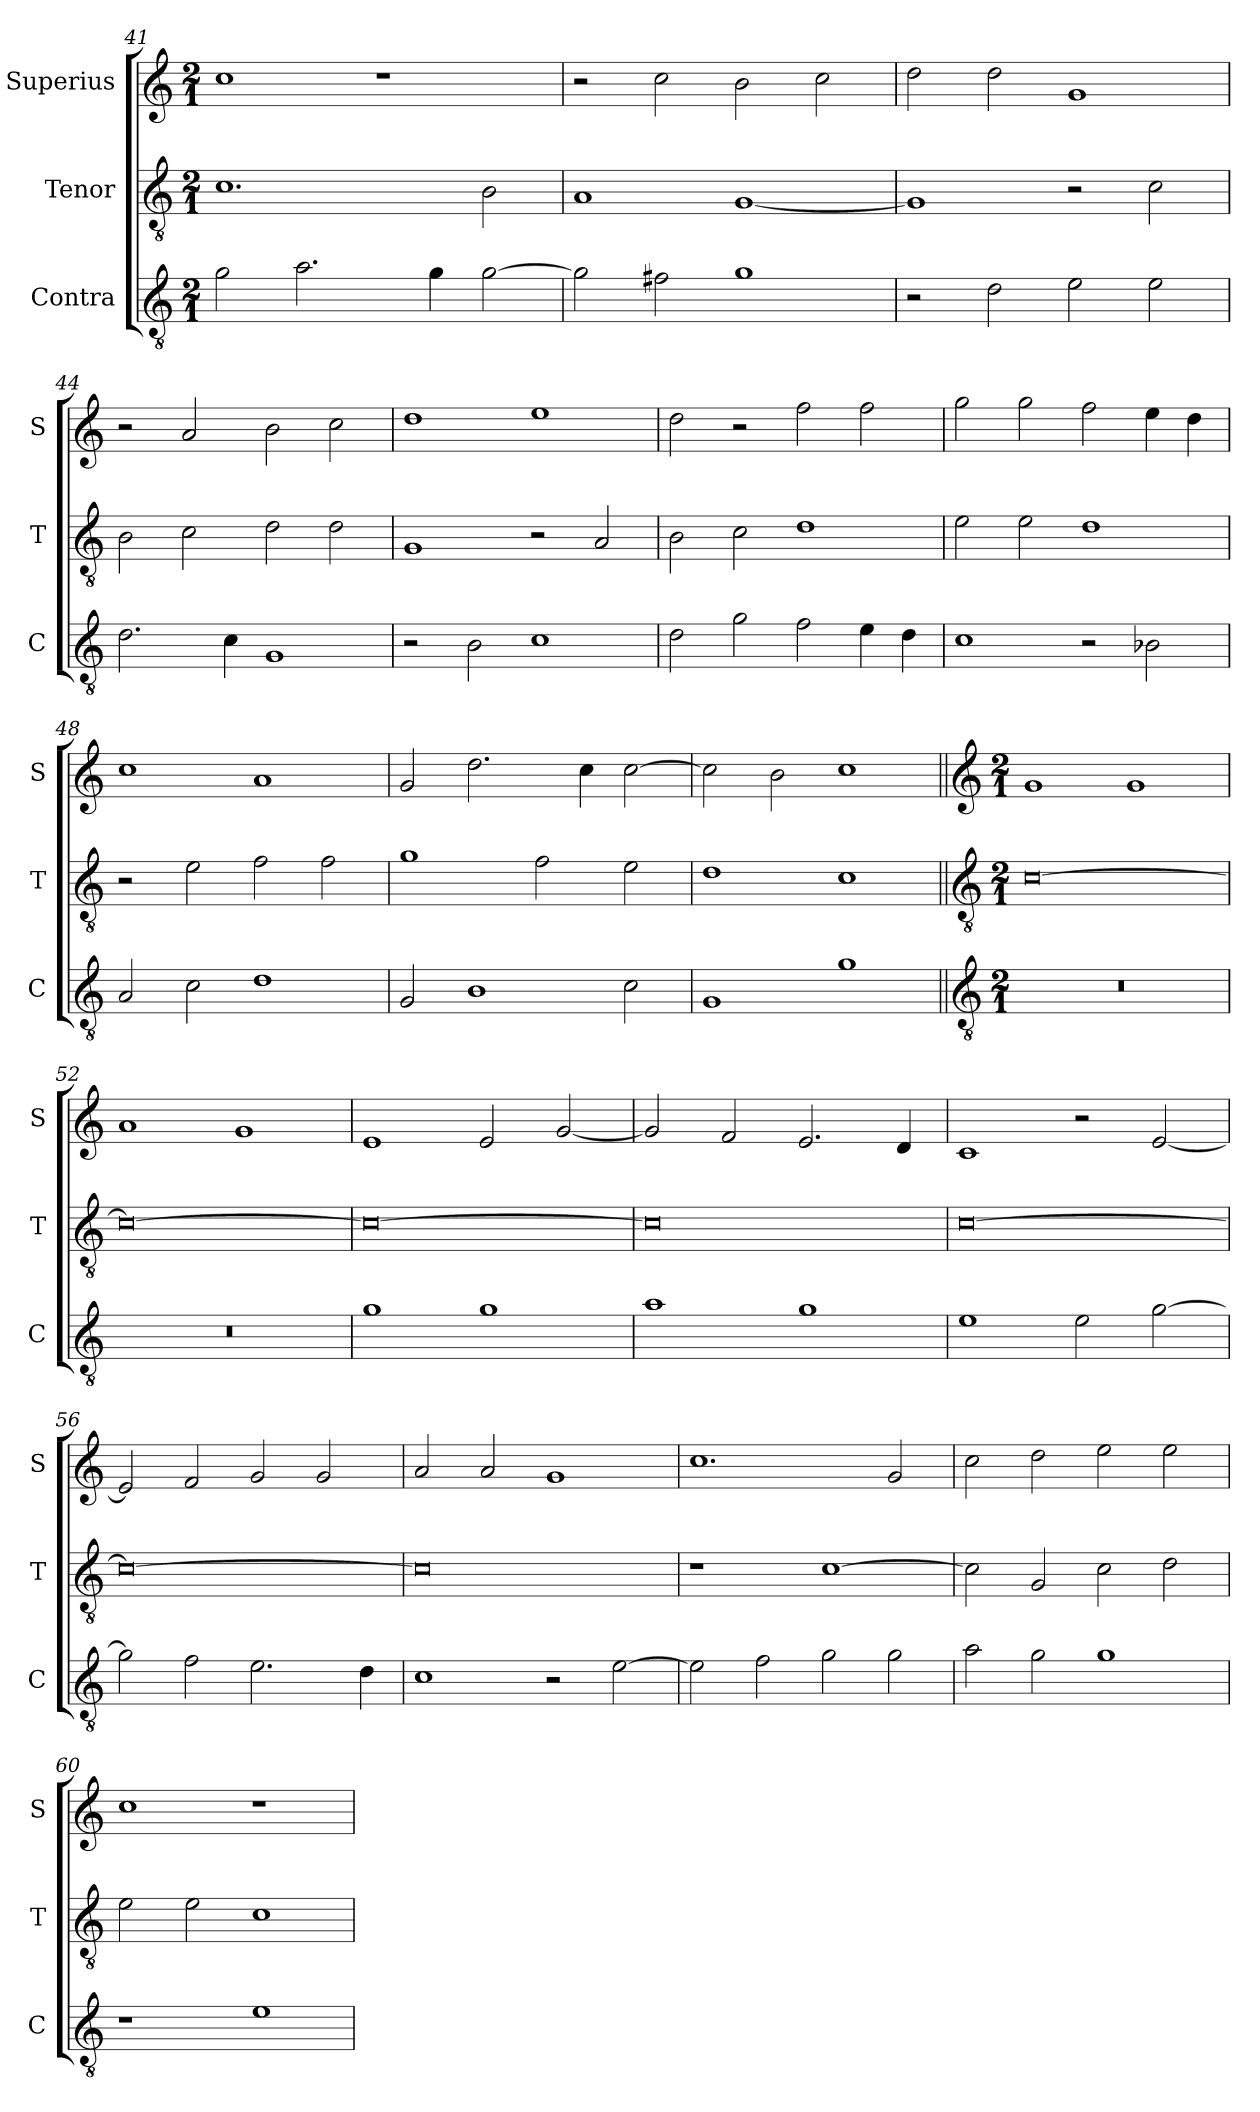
**kern	**kern	**kern
*part3	*part2	*part1
*staff3	*staff2	*staff1
*I"Contra	*I"Tenor	*I"Superius
*I'C	*I'T	*I'S
*clefGv2	*clefGv2	*clefG2
*k[]	*k[]	*k[]
*M2/1	*M2/1	*M2/1
=41	=41	=41
2g\	1.c	1cc
2.a\	.	.
.	.	1r
4g\	.	.
[2g\	2B\	.
=42	=42	=42
2g\]	1A	2r
2f#X\	.	2cc\
1g	[1G	2b\
.	.	2cc\
=43	=43	=43
2r	1G]	2dd\
2d\	.	2dd\
2e\	2r	1g
2e\	2c\	.
=44	=44	=44
2.d\	2B\	2r
.	2c\	2a/
4c\	.	.
1G	2d\	2b\
.	2d\	2cc\
=45	=45	=45
2r	1G	1dd
2B\	.	.
1c	2r	1ee
.	2A/	.
=46	=46	=46
2d\	2B\	2dd\
2g\	2c\	2r
2f\	1d	2ff\
4e\	.	2ff\
4d\	.	.
=47	=47	=47
1c	2e\	2gg\
.	2e\	2gg\
2r	1d	2ff\
2B-X\	.	4ee\
.	.	4dd\
=48	=48	=48
2A/	2r	1cc
2c\	2e\	.
1d	2f\	1a
.	2f\	.
=49	=49	=49
2G/	1g	2g/
1B	.	2.dd\
.	2f\	.
.	.	4cc\
2c\	2e\	[2cc\
=50	=50	=50
1G	1d	2cc\]
.	.	2b\
1g	1c	1cc
!!LO:LB:g=z
=51||	=51||	=51||
*clefGv2	*clefGv2	*clefG2
*k[]	*k[]	*k[]
*M2/1	*M2/1	*M2/1
0r	[0c	1g
.	.	1g
=52	=52	=52
0r	0c_	1a
.	.	1g
=53	=53	=53
1g	0c_	1e
1g	.	2e/
.	.	[2g/
=54	=54	=54
1a	0c]	2g/]
.	.	2f/
1g	.	2.e/
.	.	4d/
=55	=55	=55
1e	[0c	1c
2e\	.	2r
[2g\	.	[2e/
=56	=56	=56
2g\]	0c_	2e/]
2f\	.	2f/
2.e\	.	2g/
.	.	2g/
4d\	.	.
=57	=57	=57
1c	0c]	2a/
.	.	2a/
2r	.	1g
[2e\	.	.
=58	=58	=58
2e\]	1r	1.cc
2f\	.	.
2g\	[1c	.
2g\	.	2g/
=59	=59	=59
2a\	2c\]	2cc\
2g\	2G/	2dd\
1g	2c\	2ee\
.	2d\	2ee\
=60	=60	=60
1r	2e\	1cc
.	2e\	.
1e	1c	1r
=	=	=
*-	*-	*-
